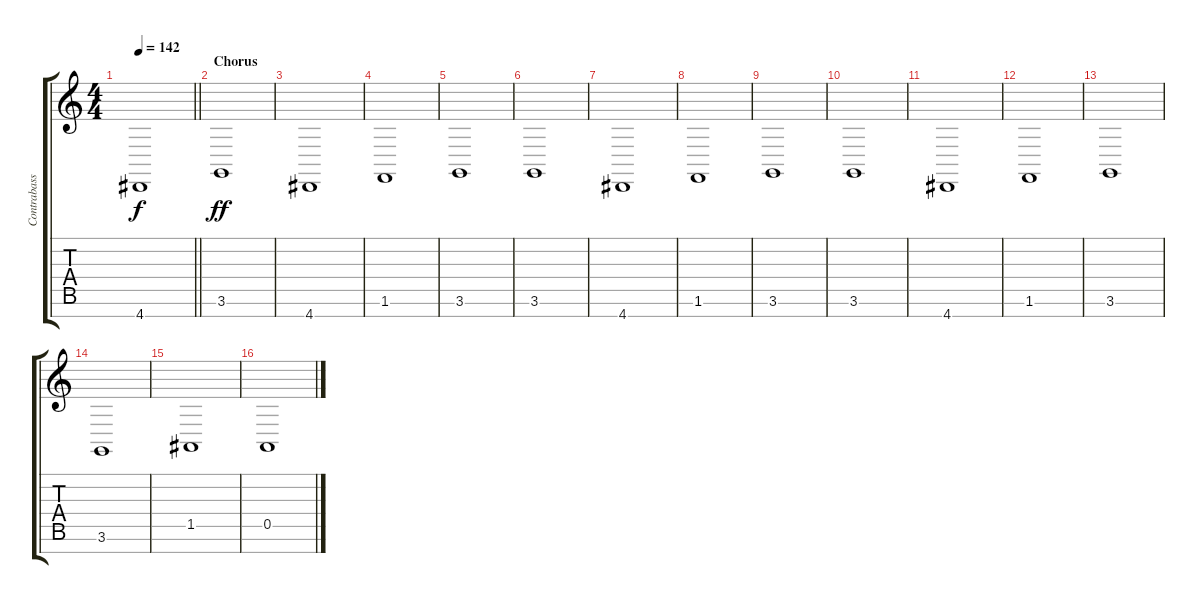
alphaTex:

\track ("Contrabass" "Contrabass") {instrument stringensemble1}
\staff {score tabs}
\tuning (E4 B3 G3 D3 A2 E2 B1) {hide}
\ts (4 4)
\tempo 142
\clef g2
\barLineRight lightlight
\ks c
4.7{t}.1{dy f} |
\section ("" "Chorus")
3.6.1{dy ff} |
4.7.1 |
1.6.1 |
3.6.1 |
3.6.1 |
4.7.1 |
1.6.1 |
3.6.1 |
3.6.1 |
4.7.1 |
1.6.1 |
3.6.1 |
3.6.1 |
1.5.1 |
0.5.1
